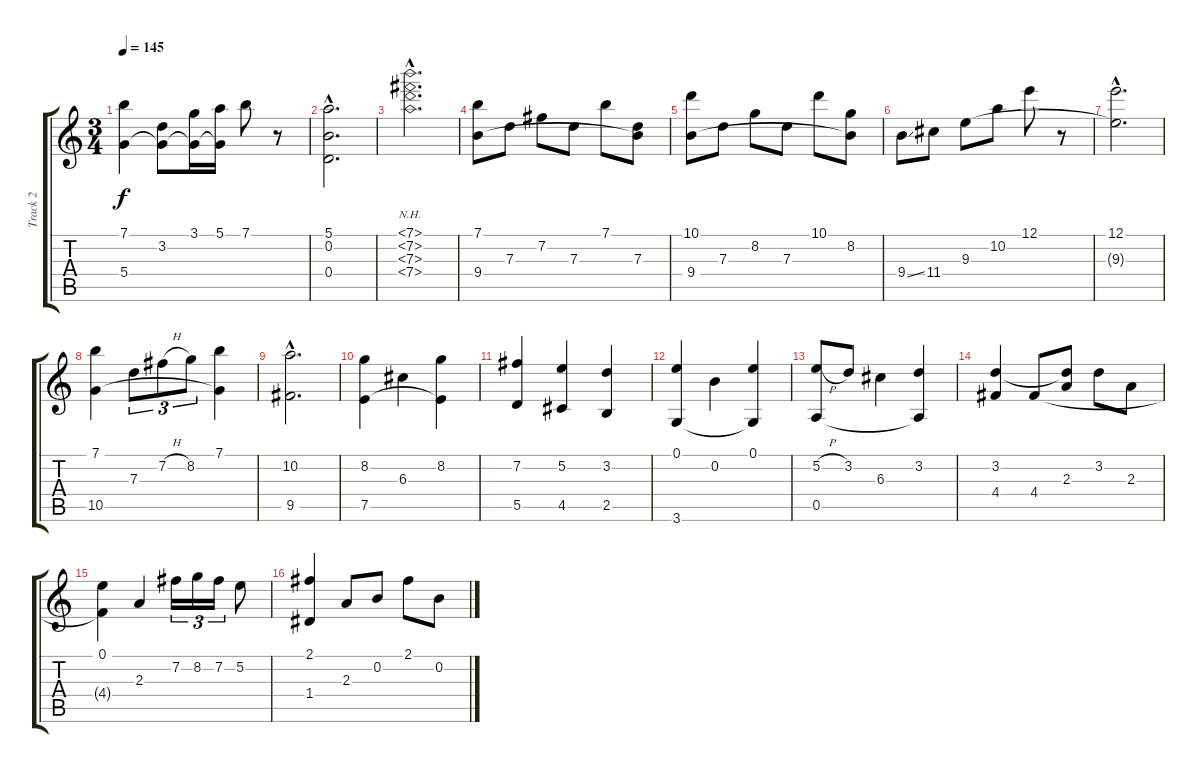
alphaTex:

\track ("Track 2" "Track 2") {instrument acousticguitarsteel}
\staff {score tabs}
\tuning (E4 B3 G3 D3 A2 E2) {hide}
\ts (3 4)
\tempo 145
\clef g2
\ks c
(7.1 5.4).4{dy f instrument acousticguitarsteel} (3.2 5.4{t}).8 (3.1 5.4{t}).16 (5.1 5.4{t}).16 7.1.8 r.8 |
(5.1{hac} 0.2{hac} 0.4{hac}).2{d} |
(7.1{nh hac} 7.2{nh hac} 7.3{nh hac} 7.4{nh hac}).2{d} |
(7.1 9.4).8 7.3.8 7.2.8 7.3.8 7.1.8 (7.3 9.4{t}).8 |
(10.1 9.4).8 7.3.8 8.2.8 7.3.8 10.1.8 (8.2 9.4{t}).8 |
9.4{ss}.8 11.4.8 9.3.8 10.2.8 12.1.8 r.8 |
(12.1{hac} 9.3{hac t}).2{d} |
(7.1 10.5).4 7.3.8{tu (3 2)} 7.2{h}.8{tu (3 2)} 8.2.8{tu (3 2)} (7.1 10.5{t}).4 |
(10.2{hac} 9.5{hac}).2{d} |
(8.2 7.5).4 6.3.4 (8.2 7.5{t}).4 |
(7.2 5.5).4 (5.2 4.5).4 (3.2 2.5).4 |
(0.1 3.6).4 0.2.4 (0.1 3.6{t}).4 |
(5.2{h} 0.5).8 3.2.8 6.3.4 (3.2 0.5{t}).4 |
(3.2 4.4).4 4.4.8 (3.2{t} 2.3).8 3.2.8 2.3.8 |
(0.1 4.4{t}).4 2.3.4 7.2.16{tu (3 2)} 8.2.16{tu (3 2)} 7.2.16{tu (3 2)} 5.2.8 |
(2.1 1.4).4 2.3.8 0.2.8 2.1.8 0.2.8
